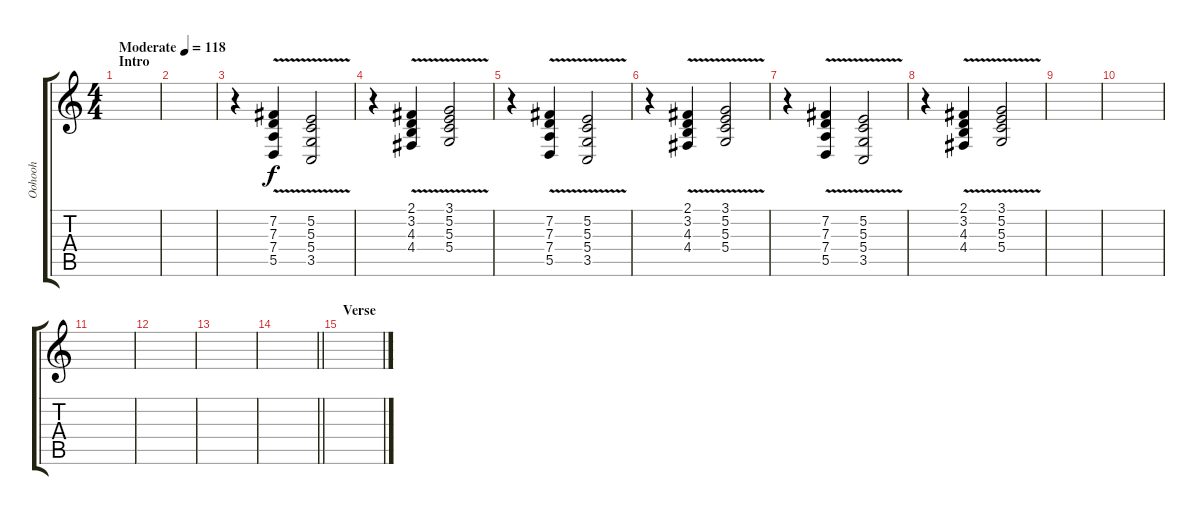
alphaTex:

\track ("Oohooh" "Oohooh") {instrument voiceoohs bank 255}
\staff {score tabs}
\tuning (E4 B3 G3 D3 A2 E2) {hide}
\ts (4 4)
\section ("" "Intro")
\tempo (118 "Moderate")
\clef g2
\ks c
|
|
r.4 (7.2{v} 7.3{v} 7.4{v} 5.5).4 (5.2{v} 5.3{v} 5.4{v} 3.5).2 |
r.4 (2.1{v} 3.2{v} 4.3{v} 4.4{v}).4 (3.1{v} 5.2{v} 5.3{v} 5.4{v}).2 |
r.4 (7.2{v} 7.3{v} 7.4{v} 5.5{v}).4 (5.2{v} 5.3{v} 5.4{v} 3.5{v}).2 |
r.4 (2.1{v} 3.2{v} 4.3{v} 4.4{v}).4 (3.1{v} 5.2{v} 5.3{v} 5.4{v}).2 |
r.4 (7.2{v} 7.3{v} 7.4{v} 5.5{v}).4 (5.2{v} 5.3{v} 5.4{v} 3.5{v}).2 |
r.4 (2.1{v} 3.2{v} 4.3{v} 4.4{v}).4 (3.1{v} 5.2{v} 5.3{v} 5.4{v}).2 |
|
|
|
|
|
\barLineRight lightlight
|
\section ("" "Verse")
